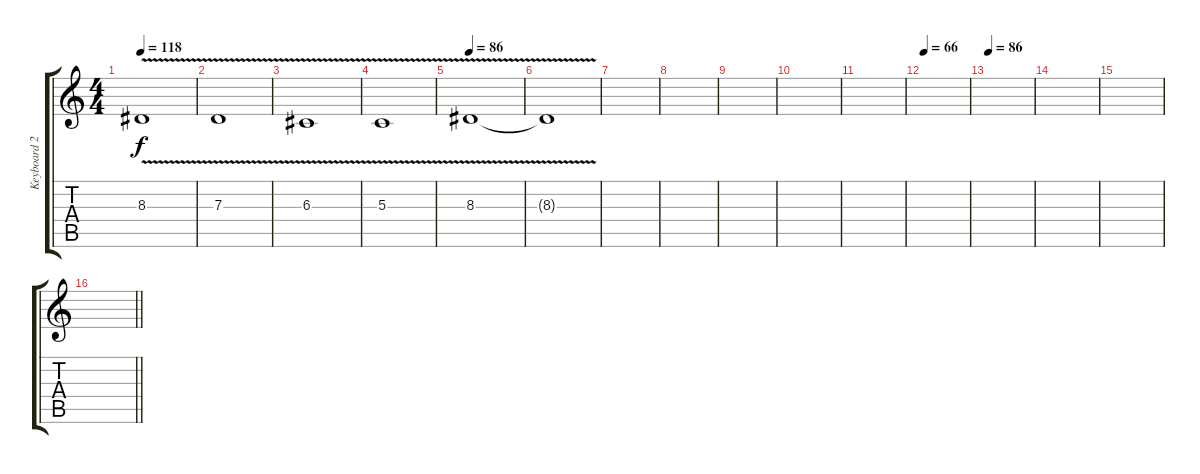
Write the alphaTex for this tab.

\track ("Keyboard 2" "Keyboard 2") {instrument frenchhorn}
\staff {score tabs}
\tuning (E4 B3 G3 D3 A2 E2) {hide}
\ts (4 4)
\tempo 118
\clef g2
\ks c
8.3{v}.1{dy f} |
7.3{v}.1 |
6.3{v}.1 |
5.3{v}.1 |
\tempo 86
8.3{v}.1 |
8.3{t}.1 |
|
|
|
|
|
\tempo 66
|
\tempo 86
|
|
|
\barLineRight lightlight
